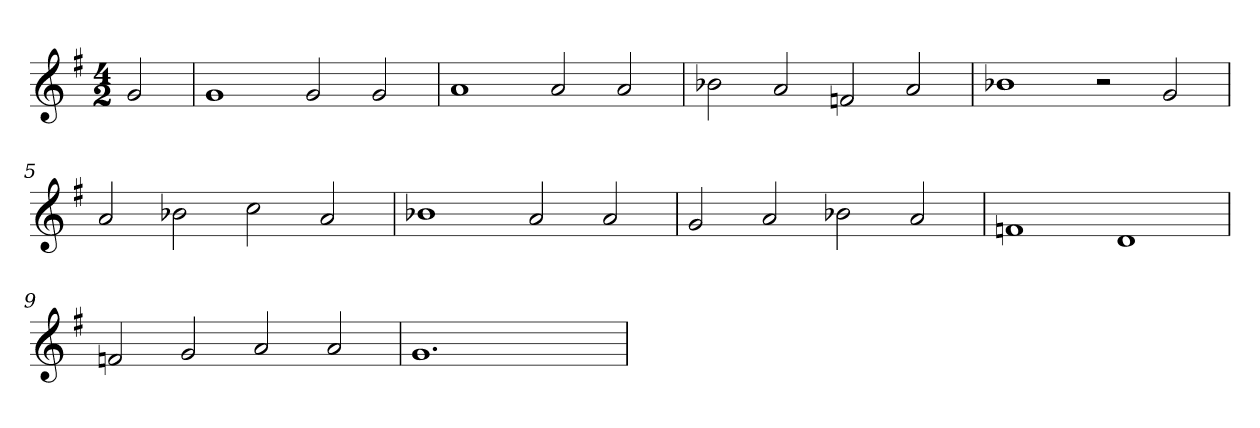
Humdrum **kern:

**kern
*part1
*staff1
*clefG2
*k[f#]
*G:
*M4/2
=
2g
=1
1g
2g
2g
=2
1a
2a
2a
=3
2b-X
2a
2fn
2a
=4
1b-X
2r
2g
=5
2a
2b-X
2cc
2a
=6
1b-X
2a
2a
=7
2g
2a
2b-X
2a
=8
1fn
1d
=9
2fn
2g
2a
2a
=10
1.g
2ryy
=
*-
